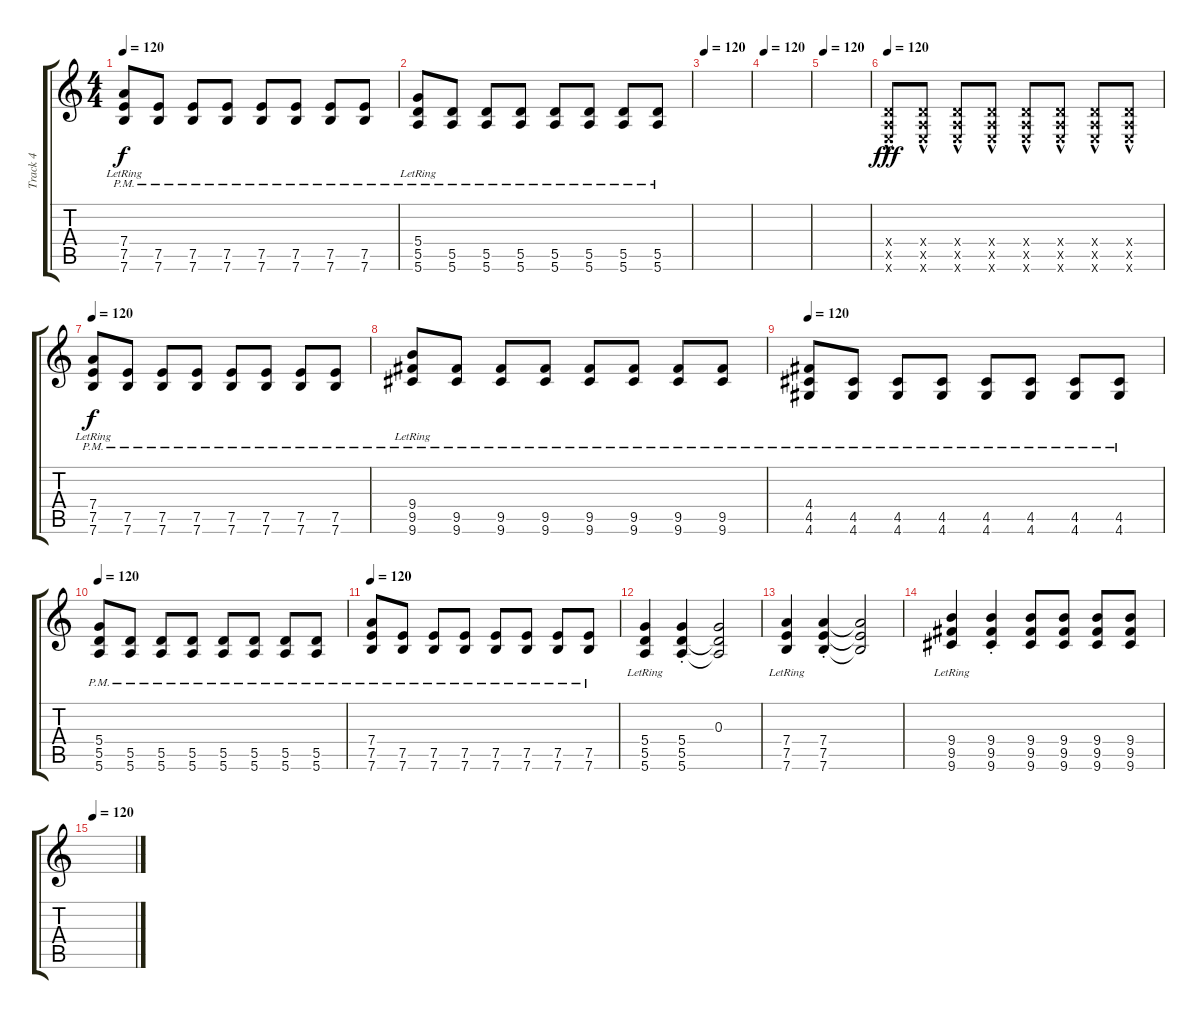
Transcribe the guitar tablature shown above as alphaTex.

\track ("Track 4" "Track 4") {instrument distortionguitar}
\staff {score tabs}
\tuning (E4 B3 G3 D3 A2 E2) {hide}
\ts (4 4)
\tempo 120
\clef g2
\ks c
(7.4{pm lr} 7.5{pm lr} 7.6{lr}).8{dy f} (7.5{pm} 7.6).8 (7.5{pm} 7.6).8 (7.5{pm} 7.6).8 (7.5{pm} 7.6).8 (7.5{pm} 7.6).8 (7.5{pm} 7.6).8 (7.5{pm} 7.6).8 |
(5.4{pm lr} 5.5{pm lr} 5.6{lr}).8 (5.5{pm} 5.6).8 (5.5{pm} 5.6).8 (5.5{pm} 5.6).8 (5.5{pm} 5.6).8 (5.5{pm} 5.6).8 (5.5{pm} 5.6).8 (5.5{pm} 5.6).8 |
\tempo 250
\tempo 120
|
\tempo 120
|
\tempo 120
|
\tempo 120
(0.4{x} 0.5{x} 0.6{hac x}).8{dy fff} (0.4{x} 0.5{x} 0.6{hac x}).8 (0.4{x} 0.5{x} 0.6{hac x}).8 (0.4{x} 0.5{x} 0.6{hac x}).8 (0.4{x} 0.5{x} 0.6{hac x}).8 (0.4{x} 0.5{x} 0.6{hac x}).8 (0.4{x} 0.5{x} 0.6{hac x}).8 (0.4{x} 0.5{x} 0.6{hac x}).8 |
\tempo 120
(7.4{pm lr} 7.5{pm lr} 7.6{lr}).8{dy f} (7.5{pm} 7.6).8 (7.5{pm} 7.6).8 (7.5{pm} 7.6).8 (7.5{pm} 7.6).8 (7.5{pm} 7.6).8 (7.5{pm} 7.6).8 (7.5{pm} 7.6).8 |
(9.4{pm lr} 9.5{pm lr} 9.6{lr}).8 (9.5{pm} 9.6).8 (9.5{pm} 9.6).8 (9.5{pm} 9.6).8 (9.5{pm} 9.6).8 (9.5{pm} 9.6).8 (9.5{pm} 9.6).8 (9.5{pm} 9.6).8 |
\tempo 100
\tempo 120
(4.4{pm} 4.5{pm} 4.6).8 (4.5{pm} 4.6).8 (4.5{pm} 4.6).8 (4.5{pm} 4.6).8 (4.5{pm} 4.6).8 (4.5{pm} 4.6).8 (4.5{pm} 4.6).8 (4.5{pm} 4.6).8 |
\tempo 120
(5.4{pm} 5.5{pm} 5.6).8 (5.5{pm} 5.6).8 (5.5{pm} 5.6).8 (5.5{pm} 5.6).8 (5.5{pm} 5.6).8 (5.5{pm} 5.6).8 (5.5{pm} 5.6).8 (5.5{pm} 5.6).8 |
\tempo 120
(7.4{pm} 7.5{pm} 7.6).8 (7.5{pm} 7.6).8 (7.5{pm} 7.6).8 (7.5{pm} 7.6).8 (7.5{pm} 7.6).8 (7.5{pm} 7.6).8 (7.5{pm} 7.6).8 (7.5{pm} 7.6).8 |
(5.4{lr} 5.5{lr} 5.6{lr}).4 (5.4{st} 5.5{st} 5.6{st}).4 (0.3 5.5{t} 5.6{t}).2 |
(7.4{lr} 7.5{lr} 7.6{lr}).4 (7.4{st} 7.5{st} 7.6{st}).4 (7.4{t} 7.5{t} 7.6{t}).2 |
(9.4{lr} 9.5{lr} 9.6{lr}).4 (9.4{st} 9.5{st} 9.6{st}).4 (9.4 9.5 9.6).8 (9.4 9.5 9.6).8 (9.4 9.5 9.6).8 (9.4 9.5 9.6).8 |
\tempo 120
